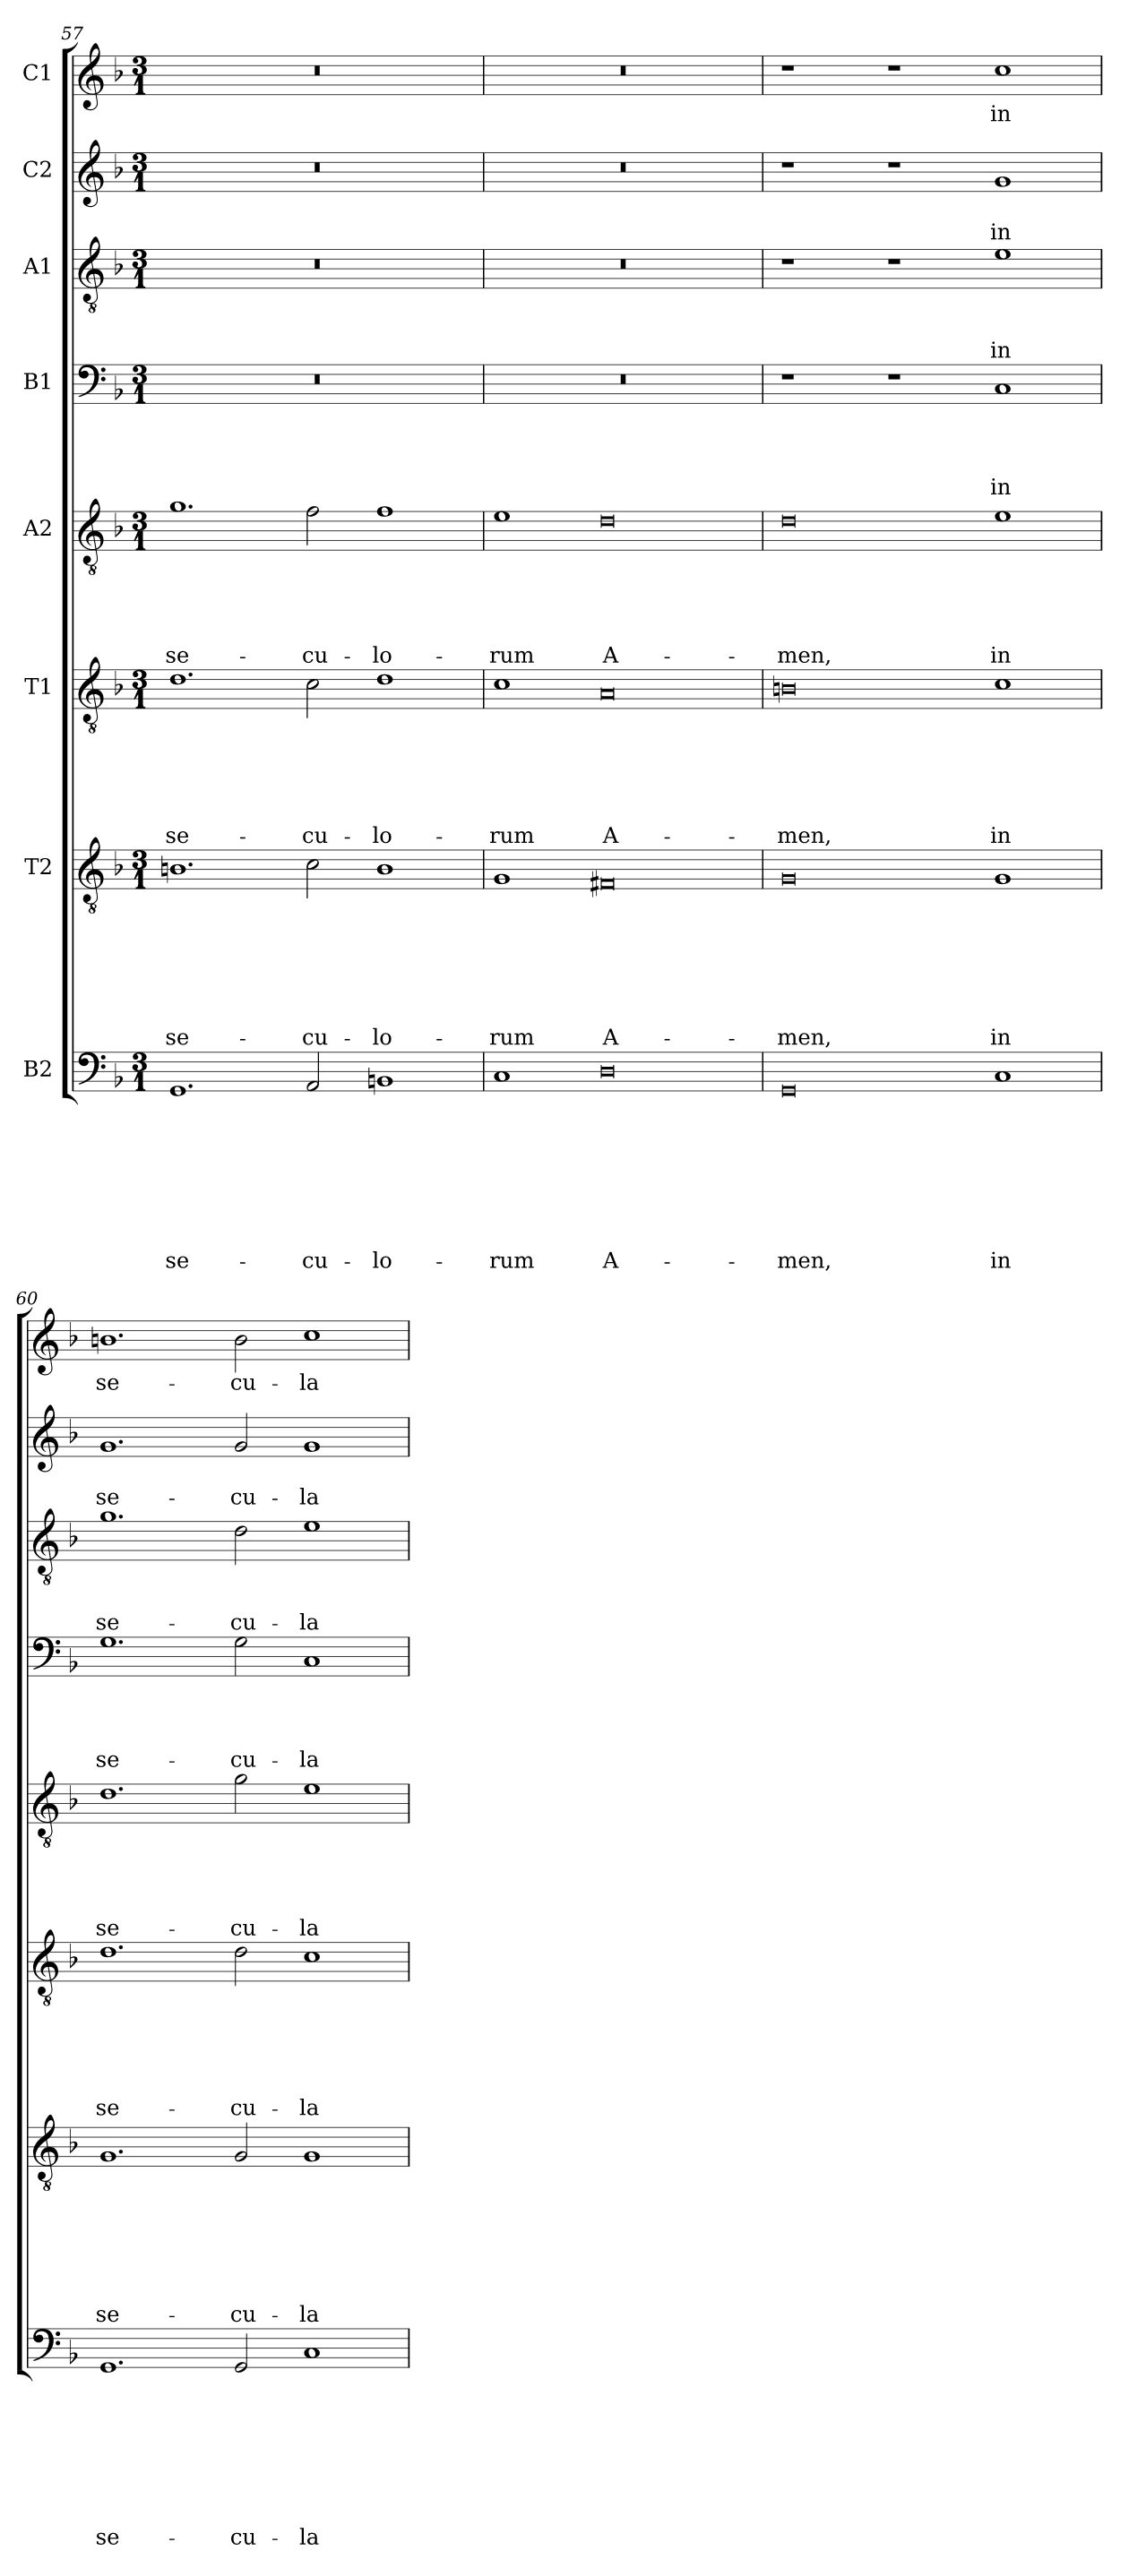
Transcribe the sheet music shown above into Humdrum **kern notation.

**kern	**text	**text	**text	**text	**text	**text	**text	**text	**kern	**text	**text	**text	**text	**text	**text	**text	**kern	**text	**text	**text	**text	**text	**text	**kern	**text	**text	**text	**text	**text	**kern	**text	**text	**text	**text	**kern	**text	**text	**text	**kern	**text	**text	**kern	**text
*part8	*part8	*part8	*part8	*part8	*part8	*part8	*part8	*part8	*part7	*part7	*part7	*part7	*part7	*part7	*part7	*part7	*part6	*part6	*part6	*part6	*part6	*part6	*part6	*part5	*part5	*part5	*part5	*part5	*part5	*part4	*part4	*part4	*part4	*part4	*part3	*part3	*part3	*part3	*part2	*part2	*part2	*part1	*part1
*staff8	*staff8	*staff8	*staff8	*staff8	*staff8	*staff8	*staff8	*staff8	*staff7	*staff7	*staff7	*staff7	*staff7	*staff7	*staff7	*staff7	*staff6	*staff6	*staff6	*staff6	*staff6	*staff6	*staff6	*staff5	*staff5	*staff5	*staff5	*staff5	*staff5	*staff4	*staff4	*staff4	*staff4	*staff4	*staff3	*staff3	*staff3	*staff3	*staff2	*staff2	*staff2	*staff1	*staff1
*I"B2	*	*	*	*	*	*	*	*	*I"T2	*	*	*	*	*	*	*	*I"T1	*	*	*	*	*	*	*I"A2	*	*	*	*	*	*I"B1	*	*	*	*	*I"A1	*	*	*	*I"C2	*	*	*I"C1	*
!!LO:PB:g=z
*clefF4	*	*	*	*	*	*	*	*	*clefGv2	*	*	*	*	*	*	*	*clefGv2	*	*	*	*	*	*	*clefGv2	*	*	*	*	*	*clefF4	*	*	*	*	*clefGv2	*	*	*	*clefG2	*	*	*clefG2	*
*k[b-]	*	*	*	*	*	*	*	*	*k[b-]	*	*	*	*	*	*	*	*k[b-]	*	*	*	*	*	*	*k[b-]	*	*	*	*	*	*k[b-]	*	*	*	*	*k[b-]	*	*	*	*k[b-]	*	*	*k[b-]	*
*d:	*	*	*	*	*	*	*	*	*d:	*	*	*	*	*	*	*	*d:	*	*	*	*	*	*	*d:	*	*	*	*	*	*d:	*	*	*	*	*d:	*	*	*	*d:	*	*	*d:	*
*M3/1	*	*	*	*	*	*	*	*	*M3/1	*	*	*	*	*	*	*	*M3/1	*	*	*	*	*	*	*M3/1	*	*	*	*	*	*M3/1	*	*	*	*	*M3/1	*	*	*	*M3/1	*	*	*M3/1	*
=57	=57	=57	=57	=57	=57	=57	=57	=57	=57	=57	=57	=57	=57	=57	=57	=57	=57	=57	=57	=57	=57	=57	=57	=57	=57	=57	=57	=57	=57	=57	=57	=57	=57	=57	=57	=57	=57	=57	=57	=57	=57	=57	=57
!	!	!	!	!	!	!	!	!LO:LY:b	!	!	!	!	!	!	!	!LO:LY:b	!	!	!	!	!	!	!LO:LY:b	!	!	!	!	!	!LO:LY:b	!	!	!	!	!	!	!	!	!	!	!	!	!	!
1.GG	.	.	.	.	.	.	.	se-	1.Bn	.	.	.	.	.	.	se-	1.d	.	.	.	.	.	se-	1.g	.	.	.	.	se-	0.r	.	.	.	.	0.r	.	.	.	0.r	.	.	0.r	.
!	!	!	!	!	!	!	!	!LO:LY:b	!	!	!	!	!	!	!	!LO:LY:b	!	!	!	!	!	!	!LO:LY:b	!	!	!	!	!	!LO:LY:b	!	!	!	!	!	!	!	!	!	!	!	!	!	!
2AA/	.	.	.	.	.	.	.	-cu-	2c\	.	.	.	.	.	.	-cu-	2c\	.	.	.	.	.	-cu-	2f\	.	.	.	.	-cu-	.	.	.	.	.	.	.	.	.	.	.	.	.	.
!	!	!	!	!	!	!	!	!LO:LY:b	!	!	!	!	!	!	!	!LO:LY:b	!	!	!	!	!	!	!LO:LY:b	!	!	!	!	!	!LO:LY:b	!	!	!	!	!	!	!	!	!	!	!	!	!	!
1BBn	.	.	.	.	.	.	.	-lo-	1B	.	.	.	.	.	.	-lo-	1d	.	.	.	.	.	-lo-	1f	.	.	.	.	-lo-	.	.	.	.	.	.	.	.	.	.	.	.	.	.
=58	=58	=58	=58	=58	=58	=58	=58	=58	=58	=58	=58	=58	=58	=58	=58	=58	=58	=58	=58	=58	=58	=58	=58	=58	=58	=58	=58	=58	=58	=58	=58	=58	=58	=58	=58	=58	=58	=58	=58	=58	=58	=58	=58
!	!	!	!	!	!	!	!	!LO:LY:b	!	!	!	!	!	!	!	!LO:LY:b	!	!	!	!	!	!	!LO:LY:b	!	!	!	!	!	!LO:LY:b	!	!	!	!	!	!	!	!	!	!	!	!	!	!
1C	.	.	.	.	.	.	.	-rum	1G	.	.	.	.	.	.	-rum	1c	.	.	.	.	.	-rum	1e	.	.	.	.	-rum	0.r	.	.	.	.	0.r	.	.	.	0.r	.	.	0.r	.
!	!	!	!	!	!	!	!	!LO:LY:b	!	!	!	!	!	!	!	!LO:LY:b	!	!	!	!	!	!	!LO:LY:b	!	!	!	!	!	!LO:LY:b	!	!	!	!	!	!	!	!	!	!	!	!	!	!
0D	.	.	.	.	.	.	.	A-	0F#X	.	.	.	.	.	.	A-	0A	.	.	.	.	.	A-	0d	.	.	.	.	A-	.	.	.	.	.	.	.	.	.	.	.	.	.	.
=59	=59	=59	=59	=59	=59	=59	=59	=59	=59	=59	=59	=59	=59	=59	=59	=59	=59	=59	=59	=59	=59	=59	=59	=59	=59	=59	=59	=59	=59	=59	=59	=59	=59	=59	=59	=59	=59	=59	=59	=59	=59	=59	=59
!	!	!	!	!	!	!	!	!LO:LY:b	!	!	!	!	!	!	!	!LO:LY:b	!	!	!	!	!	!	!LO:LY:b	!	!	!	!	!	!LO:LY:b	!	!	!	!	!	!	!	!	!	!	!	!	!	!
0GG	.	.	.	.	.	.	.	-men,	0G	.	.	.	.	.	.	-men,	0Bn	.	.	.	.	.	-men,	0d	.	.	.	.	-men,	1r	.	.	.	.	1r	.	.	.	1r	.	.	1r	.
.	.	.	.	.	.	.	.	.	.	.	.	.	.	.	.	.	.	.	.	.	.	.	.	.	.	.	.	.	.	1r	.	.	.	.	1r	.	.	.	1r	.	.	1r	.
!	!	!	!	!	!	!	!	!LO:LY:b	!	!	!	!	!	!	!	!LO:LY:b	!	!	!	!	!	!	!LO:LY:b	!	!	!	!	!	!LO:LY:b	!	!	!	!	!LO:LY:b	!	!	!	!LO:LY:b	!	!	!LO:LY:b	!	!LO:LY:b
1C	.	.	.	.	.	.	.	in	1G	.	.	.	.	.	.	in	1c	.	.	.	.	.	in	1e	.	.	.	.	in	1C	.	.	.	in	1e	.	.	in	1g	.	in	1cc	in
=60	=60	=60	=60	=60	=60	=60	=60	=60	=60	=60	=60	=60	=60	=60	=60	=60	=60	=60	=60	=60	=60	=60	=60	=60	=60	=60	=60	=60	=60	=60	=60	=60	=60	=60	=60	=60	=60	=60	=60	=60	=60	=60	=60
!	!	!	!	!	!	!	!	!LO:LY:b	!	!	!	!	!	!	!	!LO:LY:b	!	!	!	!	!	!	!LO:LY:b	!	!	!	!	!	!LO:LY:b	!	!	!	!	!LO:LY:b	!	!	!	!LO:LY:b	!	!	!LO:LY:b	!	!LO:LY:b
1.GG	.	.	.	.	.	.	.	se-	1.G	.	.	.	.	.	.	se-	1.d	.	.	.	.	.	se-	1.d	.	.	.	.	se-	1.G	.	.	.	se-	1.g	.	.	se-	1.g	.	se-	1.bn	se-
!	!	!	!	!	!	!	!	!LO:LY:b	!	!	!	!	!	!	!	!LO:LY:b	!	!	!	!	!	!	!LO:LY:b	!	!	!	!	!	!LO:LY:b	!	!	!	!	!LO:LY:b	!	!	!	!LO:LY:b	!	!	!LO:LY:b	!	!LO:LY:b
2GG/	.	.	.	.	.	.	.	-cu-	2G/	.	.	.	.	.	.	-cu-	2d\	.	.	.	.	.	-cu-	2g\	.	.	.	.	-cu-	2G\	.	.	.	-cu-	2d\	.	.	-cu-	2g/	.	-cu-	2b\	-cu-
!	!	!	!	!	!	!	!	!LO:LY:b	!	!	!	!	!	!	!	!LO:LY:b	!	!	!	!	!	!	!LO:LY:b	!	!	!	!	!	!LO:LY:b	!	!	!	!	!LO:LY:b	!	!	!	!LO:LY:b	!	!	!LO:LY:b	!	!LO:LY:b
1C	.	.	.	.	.	.	.	-la	1G	.	.	.	.	.	.	-la	1c	.	.	.	.	.	-la	1e	.	.	.	.	-la	1C	.	.	.	-la	1e	.	.	-la	1g	.	-la	1cc	-la
=	=	=	=	=	=	=	=	=	=	=	=	=	=	=	=	=	=	=	=	=	=	=	=	=	=	=	=	=	=	=	=	=	=	=	=	=	=	=	=	=	=	=	=
*-	*-	*-	*-	*-	*-	*-	*-	*-	*-	*-	*-	*-	*-	*-	*-	*-	*-	*-	*-	*-	*-	*-	*-	*-	*-	*-	*-	*-	*-	*-	*-	*-	*-	*-	*-	*-	*-	*-	*-	*-	*-	*-	*-
